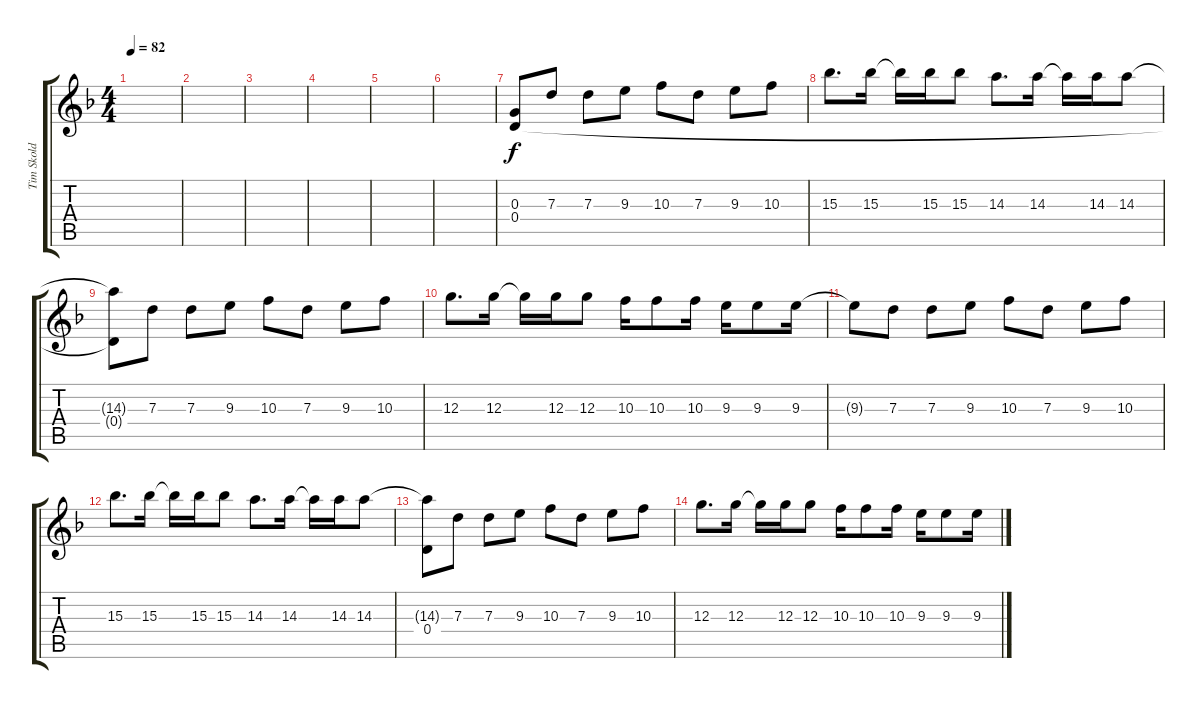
\track ("Tim Skold" "Tim Skold") {instrument distortionguitar}
\staff {score tabs}
\tuning (E4 B3 G3 D3 A2 E2) {hide}
\ts (4 4)
\tempo 82
\clef g2
\ks f
|
|
|
|
|
|
(0.3 0.4).8 7.3.8 7.3.8 9.3.8 10.3.8 7.3.8 9.3.8 10.3.8 |
15.3.8{d} 15.3.16 15.3{t}.16 15.3.16 15.3.8 14.3.8{d} 14.3.16 14.3{t}.16 14.3.16 14.3.8 |
(14.3{t} 0.4{t}).8 7.3.8 7.3.8 9.3.8 10.3.8 7.3.8 9.3.8 10.3.8 |
12.3.8{d} 12.3.16 12.3{t}.16 12.3.16 12.3.8 10.3.16 10.3.8 10.3.16 9.3.16 9.3.8 9.3.16 |
9.3{t}.8 7.3.8 7.3.8 9.3.8 10.3.8 7.3.8 9.3.8 10.3.8 |
15.3.8{d} 15.3.16 15.3{t}.16 15.3.16 15.3.8 14.3.8{d} 14.3.16 14.3{t}.16 14.3.16 14.3.8 |
(14.3{t} 0.4).8 7.3.8 7.3.8 9.3.8 10.3.8 7.3.8 9.3.8 10.3.8 |
12.3.8{d} 12.3.16 12.3{t}.16 12.3.16 12.3.8 10.3.16 10.3.8 10.3.16 9.3.16 9.3.8 9.3.16
